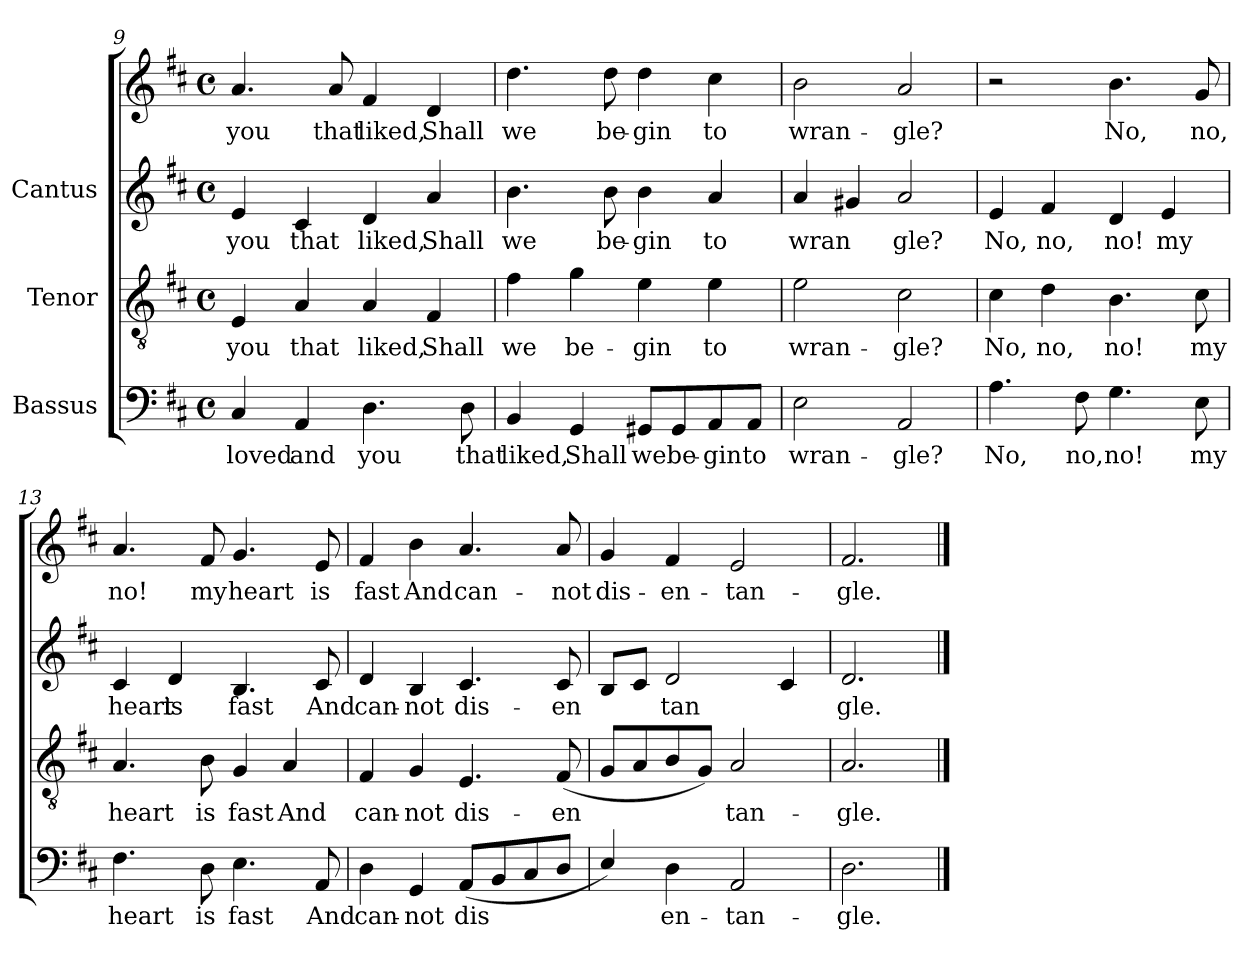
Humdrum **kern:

**kern	**text	**kern	**text	**kern	**text	**kern	**text
*part3	*part3	*part2	*part2	*part1	*part1	*part1	*part1
*staff4	*staff4	*staff3	*staff3	*staff2	*staff2	*staff1	*staff1
*I"Bassus	*	*I"Tenor	*	*I"Cantus	*	*	*
*clefF4	*	*clefGv2	*	*clefG2	*	*clefG2	*
*k[f#c#]	*	*k[f#c#]	*	*k[f#c#]	*	*k[f#c#]	*
*D:	*	*D:	*	*D:	*	*D:	*
*M4/4	*	*M4/4	*	*M4/4	*	*M4/4	*
*met(c)	*	*met(c)	*	*met(c)	*	*met(c)	*
=9	=9	=9	=9	=9	=9	=9	=9
!	!LO:LY:b:cj	!	!LO:LY:b:cj	!	!LO:LY:b:cj	!	!LO:LY:b:cj
4C#/	loved	4E/	you	4e/	you	4.a/	you
!	!LO:LY:b:cj	!	!LO:LY:b:cj	!	!LO:LY:b:cj	!	!
4AA/	and	4A/	that	4c#/	that	.	.
!	!	!	!	!	!	!	!LO:LY:b:cj
.	.	.	.	.	.	8a/	that
!	!LO:LY:b:cj	!	!LO:LY:b:cj	!	!LO:LY:b:cj	!	!LO:LY:b:cj
4.D\	you	4A/	liked,	4d/	liked,	4f#/	liked,
!	!	!	!LO:LY:b:cj	!	!LO:LY:b:cj	!	!LO:LY:b:cj
.	.	4F#/	Shall	4a/	Shall	4d/	Shall
!	!LO:LY:b:cj	!	!	!	!	!	!
8D\	that	.	.	.	.	.	.
=10	=10	=10	=10	=10	=10	=10	=10
!	!LO:LY:b:cj	!	!LO:LY:b:cj	!	!LO:LY:b:cj	!	!LO:LY:b:cj
4BB/	liked,	4f#\	we	4.b\	we	4.dd\	we
!	!LO:LY:b:cj	!	!LO:LY:b:cj	!	!	!	!
4GG/	Shall	4g\	be-	.	.	.	.
!	!	!	!	!	!LO:LY:b:cj	!	!LO:LY:b:cj
.	.	.	.	8b\	be-	8dd\	be-
!	!LO:LY:b:cj	!	!LO:LY:b:cj	!	!LO:LY:b:cj	!	!LO:LY:b:cj
8GG#X/L	we	4e\	-gin	4b\	-gin	4dd\	-gin
!	!LO:LY:b:cj	!	!	!	!	!	!
8GG#/	be-	.	.	.	.	.	.
!	!LO:LY:b:cj	!	!LO:LY:b:cj	!	!LO:LY:b:cj	!	!LO:LY:b:cj
8AA/	-gin	4e\	to	4a/	to	4cc#\	to
!	!LO:LY:b:cj	!	!	!	!	!	!
8AA/J	to	.	.	.	.	.	.
!!LO:PB:g=z
=11	=11	=11	=11	=11	=11	=11	=11
!	!LO:LY:b:cj	!	!LO:LY:b:cj	!	!LO:LY:b:cj	!	!LO:LY:b:cj
2E\	wran-	2e\	wran-	4a/	wran-	2b\	wran-
!	!	!	!	!	!LO:LY:b:cj	!	!
.	.	.	.	4g#X/	-	.	.
!	!LO:LY:b:cj	!	!LO:LY:b:cj	!	!LO:LY:b:cj	!	!LO:LY:b:cj
2AA/	-gle?	2c#\	-gle?	2a/	gle?	2a/	-gle?
=12	=12	=12	=12	=12	=12	=12	=12
!	!LO:LY:b:cj	!	!LO:LY:b:cj	!	!LO:LY:b:cj	!	!
4.A\	No,	4c#\	No,	4e/	No,	2r	.
!	!	!	!LO:LY:b:cj	!	!LO:LY:b:cj	!	!
.	.	4d\	no,	4f#/	no,	.	.
!	!LO:LY:b:cj	!	!	!	!	!	!
8F#\	no,	.	.	.	.	.	.
!	!LO:LY:b:cj	!	!LO:LY:b:cj	!	!LO:LY:b:cj	!	!LO:LY:b:cj
4.G\	no!	4.B\	no!	4d/	no!	4.b\	No,
!	!	!	!	!	!LO:LY:b:cj	!	!
.	.	.	.	4e/	my	.	.
!	!LO:LY:b:cj	!	!LO:LY:b:cj	!	!	!	!LO:LY:b:cj
8E\	my	8c#\	my	.	.	8g/	no,
=13	=13	=13	=13	=13	=13	=13	=13
!	!LO:LY:b:cj	!	!LO:LY:b:cj	!	!LO:LY:b:cj	!	!LO:LY:b:cj
4.F#\	heart	4.A/	heart	4c#/	heart	4.a/	no!
!	!	!	!	!	!LO:LY:b:cj	!	!
.	.	.	.	4d/	is	.	.
!	!LO:LY:b:cj	!	!LO:LY:b:cj	!	!	!	!LO:LY:b:cj
8D\	is	8B\	is	.	.	8f#/	my
!	!LO:LY:b:cj	!	!LO:LY:b:cj	!	!LO:LY:b:cj	!	!LO:LY:b:cj
4.E\	fast	4G/	fast	4.B/	fast	4.g/	heart
!	!	!	!LO:LY:b:cj	!	!	!	!
.	.	4A/	And	.	.	.	.
!	!LO:LY:b:cj	!	!	!	!LO:LY:b:cj	!	!LO:LY:b:cj
8AA/	And	.	.	8c#/	And	8e/	is
=14	=14	=14	=14	=14	=14	=14	=14
!	!LO:LY:b:cj	!	!LO:LY:b:cj	!	!LO:LY:b:cj	!	!LO:LY:b:cj
4D\	can-	4F#/	can-	4d/	can-	4f#/	fast
!	!LO:LY:b:cj	!	!LO:LY:b:cj	!	!LO:LY:b:cj	!	!LO:LY:b:cj
4GG/	-not	4G/	-not	4B/	-not	4b\	And
!	!LO:LY:b:cj	!	!LO:LY:b:cj	!	!LO:LY:b:cj	!	!LO:LY:b:cj
(<8AA/L	dis-	4.E/	dis-	4.c#/	dis-	4.a/	can-
!	!LO:LY:b:cj	!	!	!	!	!	!
8BB/	--	.	.	.	.	.	.
!	!LO:LY:b:cj	!	!	!	!	!	!
8C#/	--	.	.	.	.	.	.
!	!LO:LY:b:cj	!	!LO:LY:b:cj	!	!LO:LY:b:cj	!	!LO:LY:b:cj
8D/J	--	(<8F#/	-en-	8c#/	-en-	8a/	-not
!!LO:LB:g=z
=15	=15	=15	=15	=15	=15	=15	=15
!	!LO:LY:b:cj	!	!LO:LY:b:cj	!	!LO:LY:b:cj	!	!LO:LY:b:cj
4E/)	-	8G/L	-	8B/L	-	4g/	-dis-
!	!	!	!LO:LY:b:cj	!	!LO:LY:b:cj	!	!
.	.	8A/	.	8c#/J	.	.	.
!	!LO:LY:b:cj	!	!LO:LY:b:cj	!	!LO:LY:b:cj	!	!LO:LY:b:cj
4D\	en-	8B/	.	2d/	tan-	4f#/	-en-
!	!	!	!LO:LY:b:cj	!	!	!	!
.	.	8G/J)	.	.	.	.	.
!	!LO:LY:b:cj	!	!LO:LY:b:cj	!	!	!	!LO:LY:b:cj
2AA/	-tan-	2A/	tan-	.	.	2e/	-tan-
!	!	!	!	!	!LO:LY:b:cj	!	!
.	.	.	.	4c#/	--	.	.
=16	=16	=16	=16	=16	=16	=16	=16
!	!LO:LY:b:cj	!	!LO:LY:b:cj	!	!LO:LY:b:cj	!	!LO:LY:b:cj
2.D\	-gle.	2.A/	-gle.	2.d/	gle.	2.f#/	-gle.
==	==	==	==	==	==	==	==
*-	*-	*-	*-	*-	*-	*-	*-
